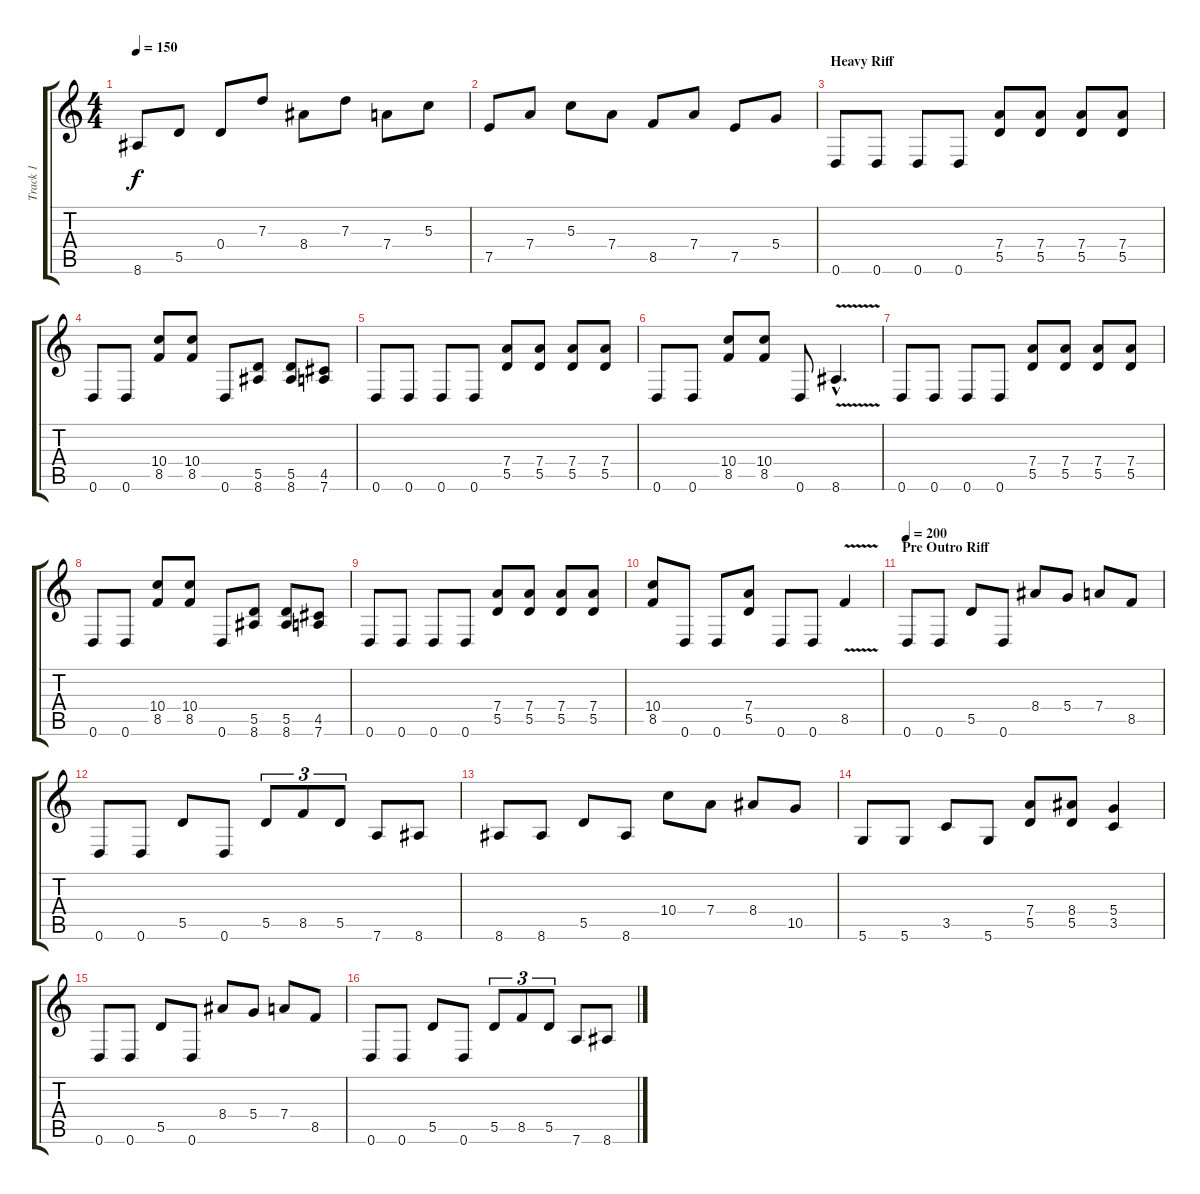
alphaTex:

\track ("Track 1" "Track 1") {instrument distortionguitar}
\staff {score tabs}
\tuning (E4 B3 G3 D3 A2 D2) {hide}
\ts (4 4)
\tempo 150
\clef g2
\ks c
8.6.8{dy f} 5.5.8 0.4.8 7.3.8 8.4.8 7.3.8 7.4.8 5.3.8 |
7.5.8 7.4.8 5.3.8 7.4.8 8.5.8 7.4.8 7.5.8 5.4.8 |
\section ("" "Heavy Riff")
0.6.8 0.6.8 0.6.8 0.6.8 (7.4 5.5).8 (7.4 5.5).8 (7.4 5.5).8 (7.4 5.5).8 |
0.6.8 0.6.8 (10.4 8.5).8 (10.4 8.5).8 0.6.8 (5.5 8.6).8 (5.5 8.6).8 (4.5 7.6).8 |
0.6.8 0.6.8 0.6.8 0.6.8 (7.4 5.5).8 (7.4 5.5).8 (7.4 5.5).8 (7.4 5.5).8 |
0.6.8 0.6.8 (10.4 8.5).8 (10.4 8.5).8 0.6.8 8.6{v hac}.4{d} |
0.6.8 0.6.8 0.6.8 0.6.8 (7.4 5.5).8 (7.4 5.5).8 (7.4 5.5).8 (7.4 5.5).8 |
0.6.8 0.6.8 (10.4 8.5).8 (10.4 8.5).8 0.6.8 (5.5 8.6).8 (5.5 8.6).8 (4.5 7.6).8 |
0.6.8 0.6.8 0.6.8 0.6.8 (7.4 5.5).8 (7.4 5.5).8 (7.4 5.5).8 (7.4 5.5).8 |
(10.4 8.5).8 0.6.8 0.6.8 (7.4 5.5).8 0.6.8 0.6.8 8.5{v}.4 |
\section ("" "Pre Outro Riff")
\tempo 200
0.6.8 0.6.8 5.5.8 0.6.8 8.4.8 5.4.8 7.4.8 8.5.8 |
0.6.8 0.6.8 5.5.8 0.6.8 5.5.8{tu (3 2)} 8.5.8{tu (3 2)} 5.5.8{tu (3 2)} 7.6.8 8.6.8 |
8.6.8 8.6.8 5.5.8 8.6.8 10.4.8 7.4.8 8.4.8 10.5.8 |
5.6.8 5.6.8 3.5.8 5.6.8 (7.4 5.5).8 (8.4 5.5).8 (5.4 3.5).4 |
0.6.8 0.6.8 5.5.8 0.6.8 8.4.8 5.4.8 7.4.8 8.5.8 |
0.6.8 0.6.8 5.5.8 0.6.8 5.5.8{tu (3 2)} 8.5.8{tu (3 2)} 5.5.8{tu (3 2)} 7.6.8 8.6.8
